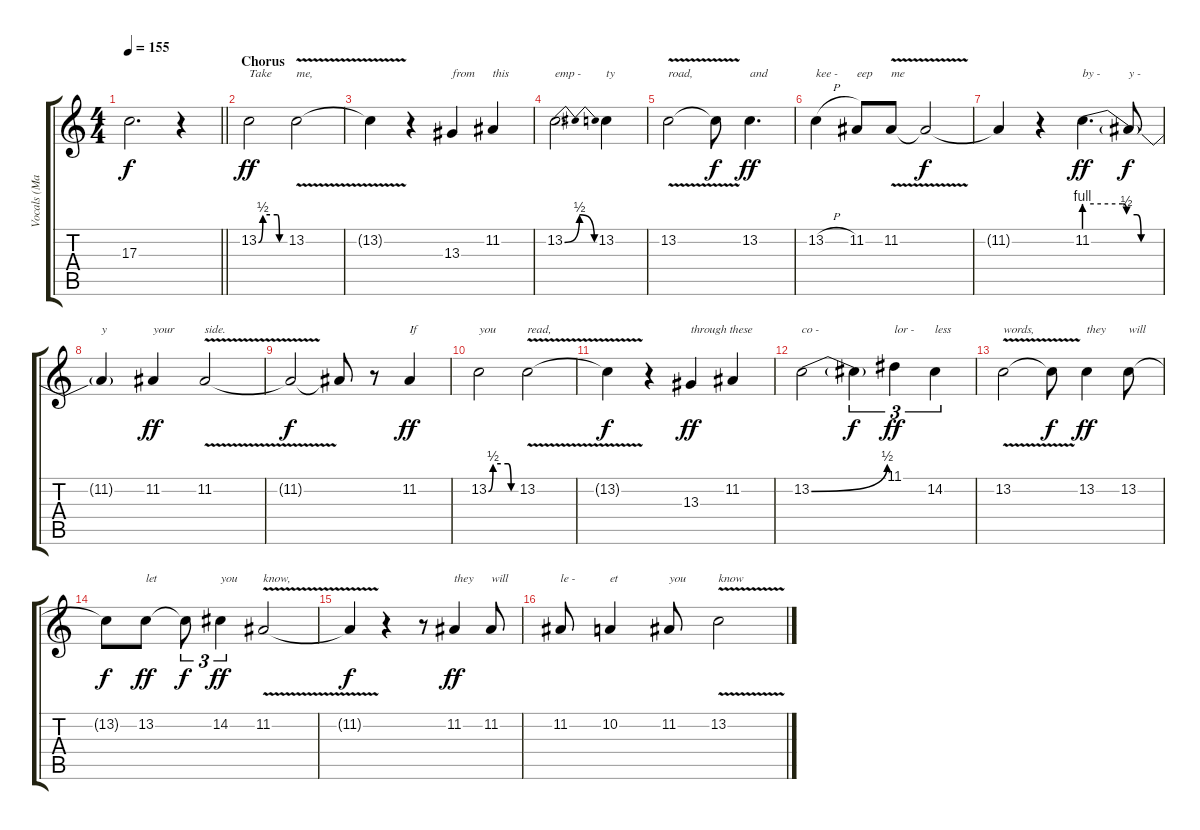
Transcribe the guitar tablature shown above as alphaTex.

\track ("Vocals (Marcela)" "Vocals (Ma") {instrument lead6voice}
\staff {score tabs}
\tuning (E4 B3 G3 D3 A2 E2) {hide}
\ts (4 4)
\tempo 155
\clef g2
\barLineRight lightlight
\ks c
17.3{t}.2{d dy f} r.4 |
\section ("" "Chorus")
13.2{be (custom 0 0 10 2 43 2 48 0 60 0)}.2{txt "Take" dy ff} 13.2{v}.2{txt "me,"} |
13.2{t}.4 r.4 13.3.4{txt "from"} 11.2.4{txt "this"} |
13.2{be (bendrelease 0 0 7 2 55 2 60 0)}.2{d txt "emp -"} 13.2.4{txt "ty"} |
13.2{v}.2{txt "road,"} 13.2{t}.8{dy f} 13.2.4{d txt "and" dy ff} |
13.2{h}.4{txt "kee -"} 11.2.8{txt "eep"} 11.2{v}.8{txt "me"} 11.2{t}.2{dy f} |
11.2{t}.4 r.4 11.2{be (custom 0 4 29 4 32 2 40 2 43 0 60 0)}.4{d txt "by -" dy ff} 11.2{t}.8{txt "y -" dy f} |
11.2{t}.4{txt "y"} 11.2.4{txt "your" dy ff} 11.2{v}.2{txt "side."} |
11.2{t}.2{dy f} 11.2{t}.8 r.8 11.2.4{txt "If" dy ff} |
13.2{be (custom 0 0 10 2 43 2 50 0 60 0)}.2{txt "you"} 13.2{v}.2{txt "read,"} |
13.2{t}.4{dy f} r.4 13.3.4{txt "through these" dy ff} 11.2.4 |
13.2{be (bend 0 0 60 2)}.2{txt "co -"} 13.2{t}.4{tu (3 2) dy f} 11.1.4{tu (3 2) txt "lor -" dy ff} 14.2.4{tu (3 2) txt "less"} |
13.2{v}.2{txt "words,"} 13.2{t}.8{dy f} 13.2.4{txt "they" dy ff} 13.2.8{txt "will"} |
13.2{t}.8{dy f} 13.2.8{txt "let" dy ff} 13.2{t}.8{tu (3 2) dy f} 14.2.4{tu (3 2) txt "you" dy ff} 11.2{v}.2{txt "know,"} |
11.2{t}.4{dy f} r.4 r.8 11.2.4{txt "they" dy ff} 11.2.8{txt "will"} |
11.2.8{txt "le -"} 10.2.4{txt "et"} 11.2.8{txt "you"} 13.2{v}.2{txt "know"}
